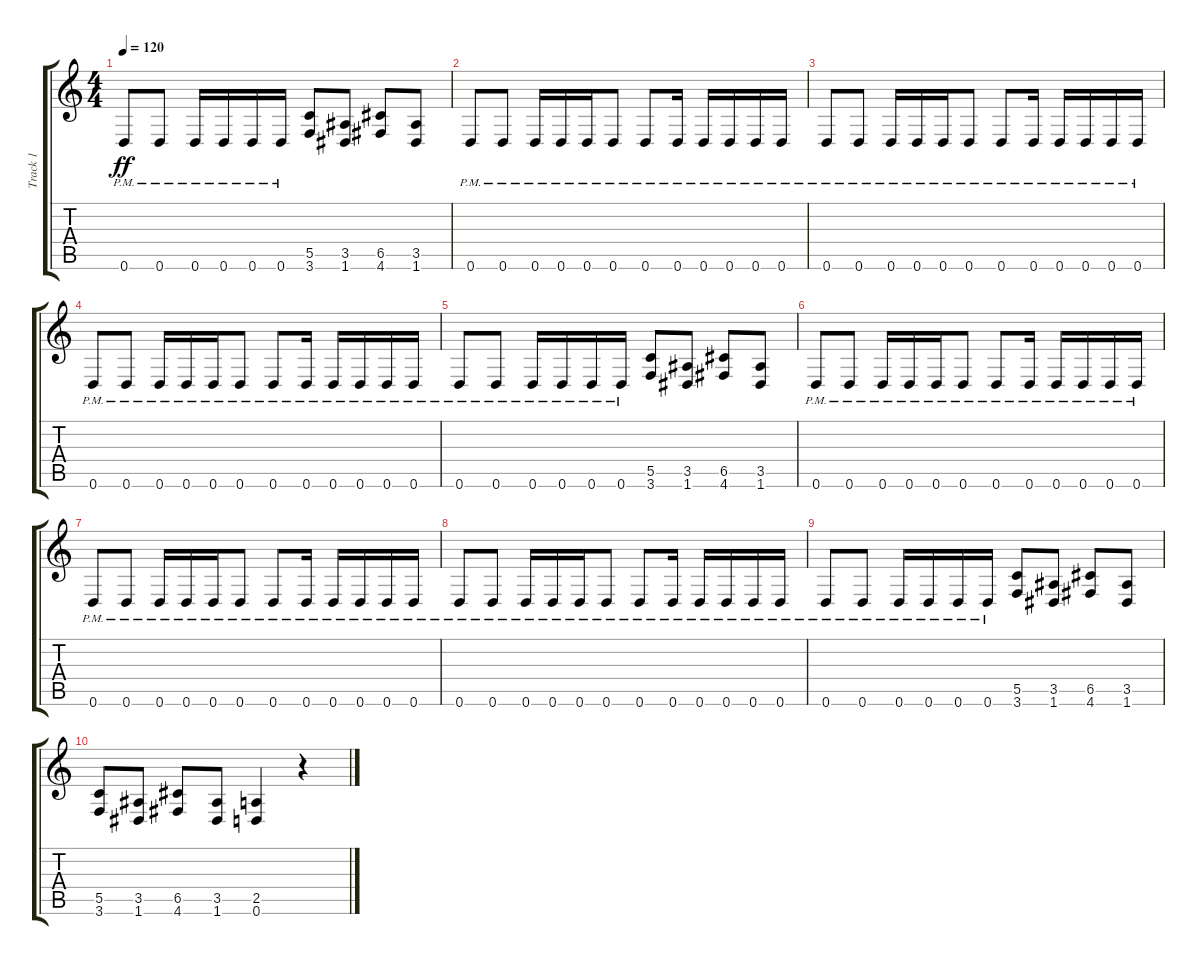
\track ("Track 1" "Track 1") {instrument distortionguitar}
\staff {score tabs}
\tuning (D4 A3 F3 C3 G2 D2) {hide}
\ts (4 4)
\tempo 120
\clef g2
\ks c
0.6{pm}.8{dy ff} 0.6{pm}.8 0.6{pm}.16 0.6{pm}.16 0.6{pm}.16 0.6{pm}.16 (5.5 3.6).8 (3.5 1.6).8 (6.5 4.6).8 (3.5 1.6).8 |
0.6{pm}.8 0.6{pm}.8 0.6{pm}.16 0.6{pm}.16 0.6{pm}.16 0.6{pm}.8 0.6{pm}.8 0.6{pm}.16 0.6{pm}.16 0.6{pm}.16 0.6{pm}.16 0.6{pm}.16 |
0.6{pm}.8 0.6{pm}.8 0.6{pm}.16 0.6{pm}.16 0.6{pm}.16 0.6{pm}.8 0.6{pm}.8 0.6{pm}.16 0.6{pm}.16 0.6{pm}.16 0.6{pm}.16 0.6{pm}.16 |
0.6{pm}.8 0.6{pm}.8 0.6{pm}.16 0.6{pm}.16 0.6{pm}.16 0.6{pm}.8 0.6{pm}.8 0.6{pm}.16 0.6{pm}.16 0.6{pm}.16 0.6{pm}.16 0.6{pm}.16 |
0.6{pm}.8 0.6{pm}.8 0.6{pm}.16 0.6{pm}.16 0.6{pm}.16 0.6{pm}.16 (5.5 3.6).8 (3.5 1.6).8 (6.5 4.6).8 (3.5 1.6).8 |
0.6{pm}.8 0.6{pm}.8 0.6{pm}.16 0.6{pm}.16 0.6{pm}.16 0.6{pm}.8 0.6{pm}.8 0.6{pm}.16 0.6{pm}.16 0.6{pm}.16 0.6{pm}.16 0.6{pm}.16 |
0.6{pm}.8 0.6{pm}.8 0.6{pm}.16 0.6{pm}.16 0.6{pm}.16 0.6{pm}.8 0.6{pm}.8 0.6{pm}.16 0.6{pm}.16 0.6{pm}.16 0.6{pm}.16 0.6{pm}.16 |
0.6{pm}.8 0.6{pm}.8 0.6{pm}.16 0.6{pm}.16 0.6{pm}.16 0.6{pm}.8 0.6{pm}.8 0.6{pm}.16 0.6{pm}.16 0.6{pm}.16 0.6{pm}.16 0.6{pm}.16 |
0.6{pm}.8 0.6{pm}.8 0.6{pm}.16 0.6{pm}.16 0.6{pm}.16 0.6{pm}.16 (5.5 3.6).8 (3.5 1.6).8 (6.5 4.6).8 (3.5 1.6).8 |
(5.5 3.6).8 (3.5 1.6).8 (6.5 4.6).8 (3.5 1.6).8 (2.5 0.6).4 r.4
